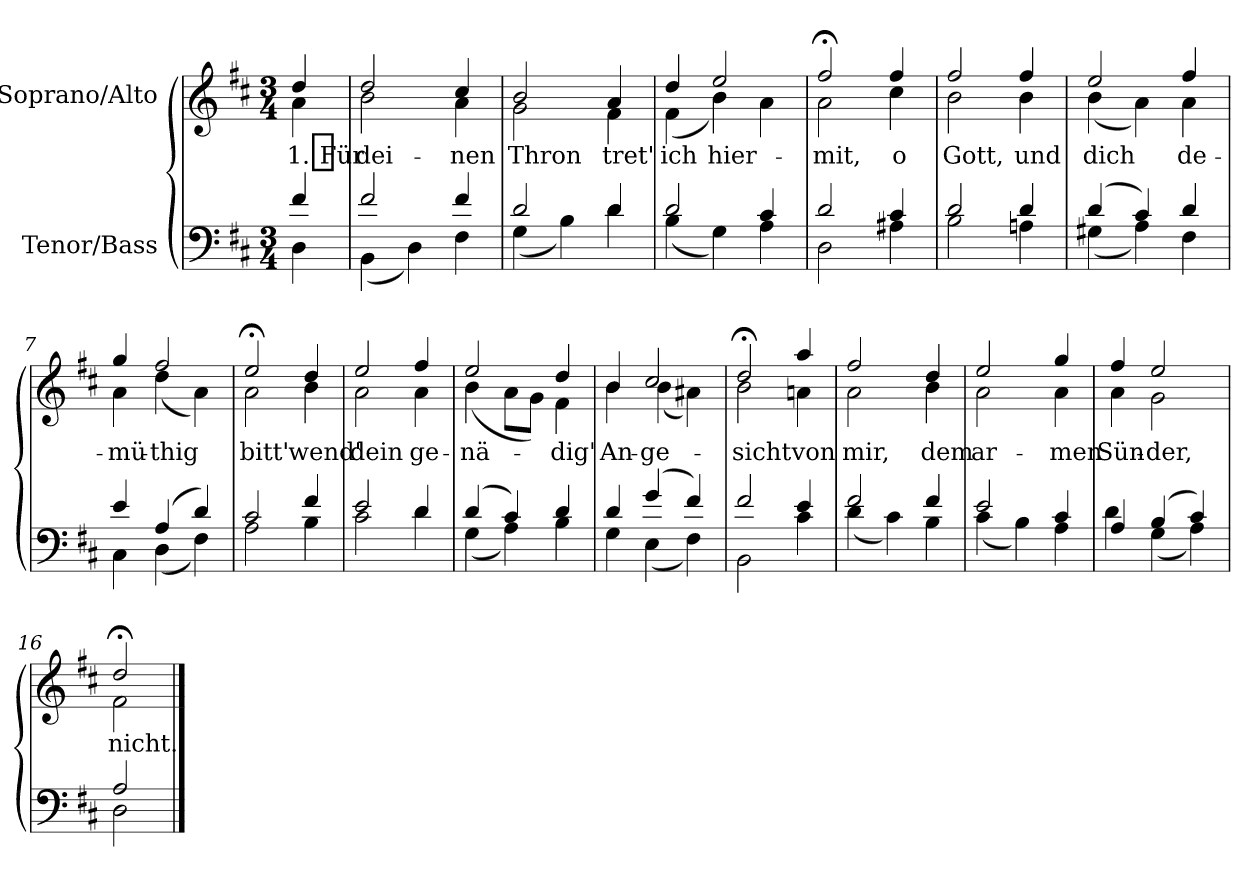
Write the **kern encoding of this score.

**kern	**kern	**text
*part2	*part1	*part1
*staff2	*staff1	*staff1
*I"Tenor/Bass	*I"Soprano/Alto	*
*clefF4	*clefG2	*
*k[f#c#]	*k[f#c#]	*
*M3/4	*M3/4	*
=	=	=
*^	*	*
!	!	!	!LO:LY:b
*	*	*^	*
4f#/	4D\	4dd/	4a\	1. Für
=1	=1	=1	=1	=1
!	!	!	!	!LO:LY:b
2f#/	(4BB\	2dd/	2b\	dei-
.	4D\)	.	.	.
!	!	!	!	!LO:LY:b
4f#/	4F#\	4cc#/	4a\	-nen
=2	=2	=2	=2	=2
!	!	!	!	!LO:LY:b
2d/	(4G\	2b/	2g\	Thron
.	4B\)	.	.	.
!	!	!	!	!LO:LY:b
4d/	4d\	4a/	4f#\	tret'
=3	=3	=3	=3	=3
!	!	!	!	!LO:LY:b
2d/	(4B\	4dd/	(4f#\	ich
!	!	!	!	!LO:LY:b
.	4G\)	2ee/	4b\)	hier-
4c#/	4A\	.	4a\	.
=4	=4	=4	=4	=4
!	!	!	!	!LO:LY:b
2d/	2D\	2ff#;</	2a\	-mit,
!	!	!	!	!LO:LY:b
4c#/	4A#X\	4ff#/	4cc#\	o
=5	=5	=5	=5	=5
!	!	!	!	!LO:LY:b
2d/	2B\	2ff#/	2b\	Gott,
!	!	!	!	!LO:LY:b
4d/	4An\	4ff#/	4b\	und
=6	=6	=6	=6	=6
!	!	!	!	!LO:LY:b
(4d/	(4G#X\	2ee/	(4b\	dich
4c#/)	4A\)	.	4a\)	.
!	!	!	!	!LO:LY:b
4d/	4F#\	4ff#/	4a\	de-
=7	=7	=7	=7	=7
!	!	!	!	!LO:LY:b
4e/	4C#\	4gg/	4a\	-mü-
!	!	!	!	!LO:LY:b
(4A/	(4D\	2ff#/	(4dd\	-thig
4d/)	4F#\)	.	4a\)	.
!!LO:LB:g=z	!!
=8	=8	=8	=8	=8
!	!	!	!	!LO:LY:b
2c#/	2A\	2ee;</	2a\	bitt'
!	!	!	!	!LO:LY:b
4f#/	4B\	4dd/	4b\	wend'
=9	=9	=9	=9	=9
!	!	!	!	!LO:LY:b
2e/	2c#\	2ee/	2a\	dein
!	!	!	!	!LO:LY:b
4d/	4d\	4ff#/	4a\	ge-
=10	=10	=10	=10	=10
!	!	!	!	!LO:LY:b
(4d/	(4G\	2ee/	(4b\	-nä-
4c#/)	4A\)	.	8a\L	.
.	.	.	8g\J)	.
!	!	!	!	!LO:LY:b
4d/	4B\	4dd/	4f#\	-dig'
=11	=11	=11	=11	=11
!	!	!	!	!LO:LY:b
4d/	4G\	4b/	4b\	An-
!	!	!	!	!LO:LY:b
(4g/	(4E\	2cc#/	(4b\	-ge-
4f#/)	4F#\)	.	4a#X\)	.
=12	=12	=12	=12	=12
!	!	!	!	!LO:LY:b
2f#/	2BB\	2dd;</	2b\	-sicht
!	!	!	!	!LO:LY:b
4e/	4c#\	4aa/	4an\	von
=13	=13	=13	=13	=13
!	!	!	!	!LO:LY:b
2f#/	(4d\	2ff#/	2a\	mir,
.	4c#\)	.	.	.
!	!	!	!	!LO:LY:b
4f#/	4B\	4dd/	4b\	dem
=14	=14	=14	=14	=14
!	!	!	!	!LO:LY:b
2e/	(4c#\	2ee/	2a\	ar-
.	4B\)	.	.	.
!	!	!	!	!LO:LY:b
4c#/	4A\	4gg/	4a\	-men
=15	=15	=15	=15	=15
!	!	!	!	!LO:LY:b
4A/	4d\	4ff#/	4a\	Sün-
!	!	!	!	!LO:LY:b
(4B/	(4G\	2ee/	2g\	-der,
4c#/)	4A\)	.	.	.
=16	=16	=16	=16	=16
!	!	!	!	!LO:LY:b
2A/	2D\	2dd;</	2f#\	nicht.
*v	*v	*	*	*
*	*v	*v	*
==	==	==
*-	*-	*-
